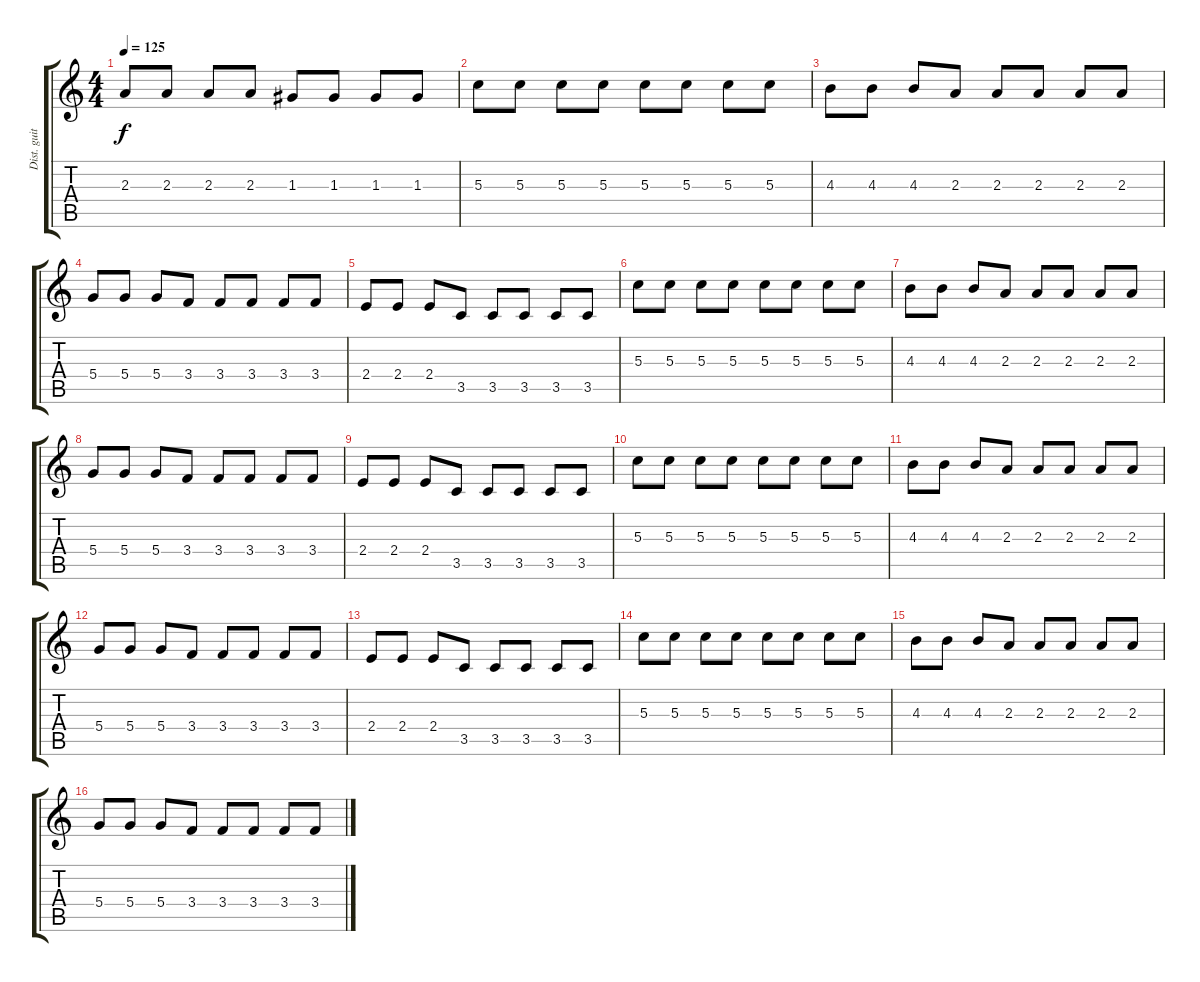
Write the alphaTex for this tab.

\track ("Dist. guitar 2" "Dist. guit") {instrument overdrivenguitar}
\staff {score tabs}
\tuning (E4 B3 G3 D3 A2 E2) {hide}
\ts (4 4)
\tempo 125
\clef g2
\ks c
2.3.8{dy f} 2.3.8 2.3.8 2.3.8 1.3.8 1.3.8 1.3.8 1.3.8 |
5.3.8 5.3.8 5.3.8 5.3.8 5.3.8 5.3.8 5.3.8 5.3.8 |
4.3.8 4.3.8 4.3.8 2.3.8 2.3.8 2.3.8 2.3.8 2.3.8 |
5.4.8 5.4.8 5.4.8 3.4.8 3.4.8 3.4.8 3.4.8 3.4.8 |
2.4.8 2.4.8 2.4.8 3.5.8 3.5.8 3.5.8 3.5.8 3.5.8 |
5.3.8 5.3.8 5.3.8 5.3.8 5.3.8 5.3.8 5.3.8 5.3.8 |
4.3.8 4.3.8 4.3.8 2.3.8 2.3.8 2.3.8 2.3.8 2.3.8 |
5.4.8 5.4.8 5.4.8 3.4.8 3.4.8 3.4.8 3.4.8 3.4.8 |
2.4.8 2.4.8 2.4.8 3.5.8 3.5.8 3.5.8 3.5.8 3.5.8 |
5.3.8 5.3.8 5.3.8 5.3.8 5.3.8 5.3.8 5.3.8 5.3.8 |
4.3.8 4.3.8 4.3.8 2.3.8 2.3.8 2.3.8 2.3.8 2.3.8 |
5.4.8 5.4.8 5.4.8 3.4.8 3.4.8 3.4.8 3.4.8 3.4.8 |
2.4.8 2.4.8 2.4.8 3.5.8 3.5.8 3.5.8 3.5.8 3.5.8 |
5.3.8 5.3.8 5.3.8 5.3.8 5.3.8 5.3.8 5.3.8 5.3.8 |
4.3.8 4.3.8 4.3.8 2.3.8 2.3.8 2.3.8 2.3.8 2.3.8 |
5.4.8 5.4.8 5.4.8 3.4.8 3.4.8 3.4.8 3.4.8 3.4.8
